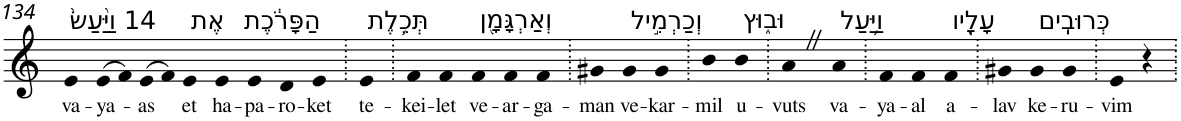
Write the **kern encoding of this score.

**kern	**text
*part1	*part1
*staff1	*staff1
*I"Piano	*
*I'Pno	*
!!LO:PB:g=z
*clefG2	*
*k[]	*
=134	=134
!LO:TX:a:t=14 וַיַּ֙עַשׂ֙	!
!	!LO:LY:b
4e	va-
!	!LO:LY:b
(>8e	-ya-
8f)	.
!	!LO:LY:b
(>8e	-as
8f)	.
!LO:TX:a:t=אֶת	!
!	!LO:LY:b
4e	et
!LO:TX:a:t=הַפָּרֹ֔כֶת	!
!	!LO:LY:b
4e	ha-
!	!LO:LY:b
4e	-pa-
!	!LO:LY:b
4d	-ro-
!	!LO:LY:b
4e	-ket
=135.	=135.
!LO:TX:a:t=תְּכֵ֥לֶת	!
!	!LO:LY:b
4e	te-
=136.	=136.
!	!LO:LY:b
4f	-kei-
!	!LO:LY:b
4f	-let
!LO:TX:a:t=וְאַרְגָּמָ֖ן	!
!	!LO:LY:b
4f	ve-
!	!LO:LY:b
4f	-ar-
!	!LO:LY:b
4f	-ga-
=137.	=137.
!	!LO:LY:b
4g#X	-man
!LO:TX:a:t=וְכַרְמִ֣יל	!
!	!LO:LY:b
4g#	ve-
!	!LO:LY:b
4g#	-kar-
=138.	=138.
!	!LO:LY:b
4b	-mil
!LO:TX:a:t=וּב֑וּץ	!
!	!LO:LY:b
4b	u-
=139.	=139.
!	!LO:LY:b
4aZ	-vuts
!LO:TX:a:t=וַיַּ֥עַל	!
!	!LO:LY:b
4a	va-
=140.	=140.
!	!LO:LY:b
4f	-ya-
!	!LO:LY:b
4f	-al
!LO:TX:a:t=עָלָ֖יו	!
!	!LO:LY:b
4f	a-
=141.	=141.
!	!LO:LY:b
4g#X	-lav
!LO:TX:a:t=כְּרוּבִֽים	!
!	!LO:LY:b
4g#	ke-
!	!LO:LY:b
4g#	-ru-
=142.	=142.
!	!LO:LY:b
4e	-vim
4r	.
=.	=.
*-	*-
